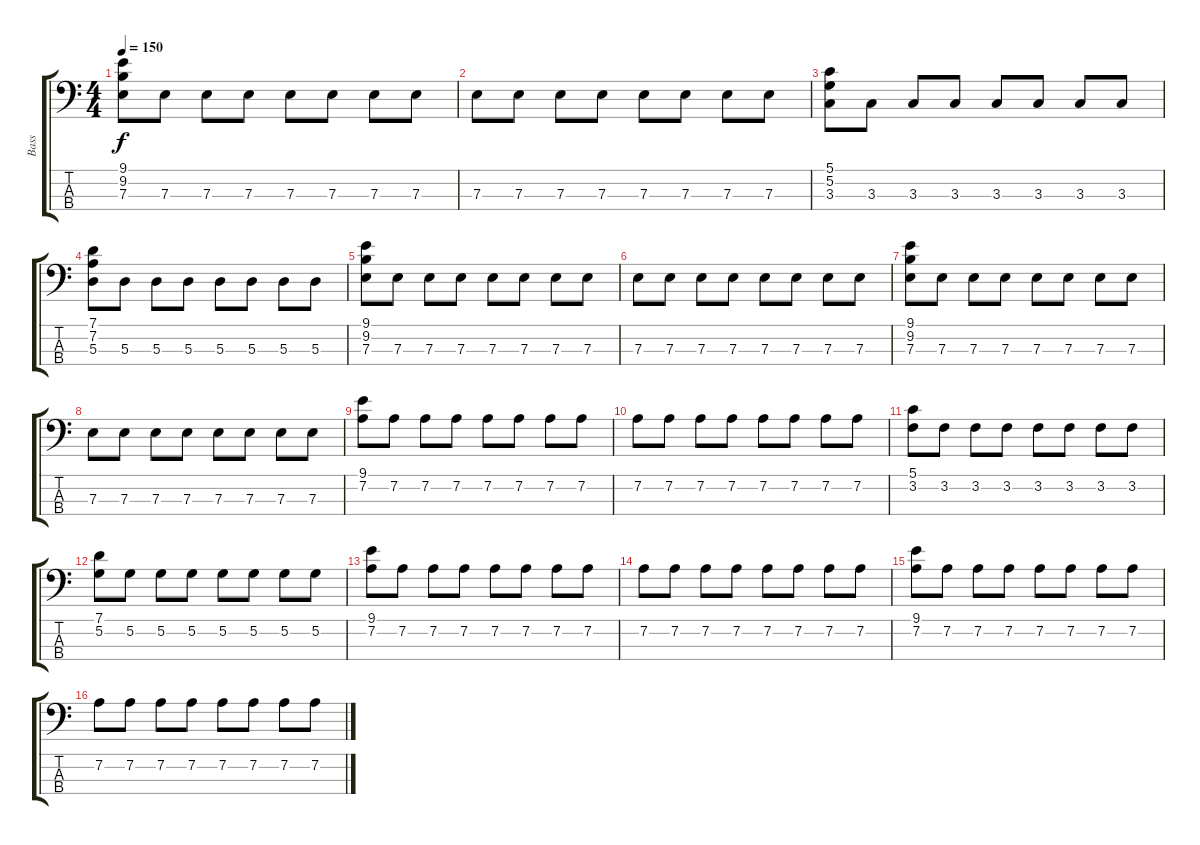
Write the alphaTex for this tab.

\track ("Bass" "Bass") {instrument electricbasspick}
\staff {score tabs}
\tuning (G2 D2 A1 E1) {hide}
\ts (4 4)
\tempo 150
\clef f4
\ks c
(9.1 9.2 7.3).8{dy f} 7.3.8 7.3.8 7.3.8 7.3.8 7.3.8 7.3.8 7.3.8 |
7.3.8 7.3.8 7.3.8 7.3.8 7.3.8 7.3.8 7.3.8 7.3.8 |
(5.1 5.2 3.3).8 3.3.8 3.3.8 3.3.8 3.3.8 3.3.8 3.3.8 3.3.8 |
(7.1 7.2 5.3).8 5.3.8 5.3.8 5.3.8 5.3.8 5.3.8 5.3.8 5.3.8 |
(9.1 9.2 7.3).8 7.3.8 7.3.8 7.3.8 7.3.8 7.3.8 7.3.8 7.3.8 |
7.3.8 7.3.8 7.3.8 7.3.8 7.3.8 7.3.8 7.3.8 7.3.8 |
(9.1 9.2 7.3).8 7.3.8 7.3.8 7.3.8 7.3.8 7.3.8 7.3.8 7.3.8 |
7.3.8 7.3.8 7.3.8 7.3.8 7.3.8 7.3.8 7.3.8 7.3.8 |
(9.1 7.2).8 7.2.8 7.2.8 7.2.8 7.2.8 7.2.8 7.2.8 7.2.8 |
7.2.8 7.2.8 7.2.8 7.2.8 7.2.8 7.2.8 7.2.8 7.2.8 |
(5.1 3.2).8 3.2.8 3.2.8 3.2.8 3.2.8 3.2.8 3.2.8 3.2.8 |
(7.1 5.2).8 5.2.8 5.2.8 5.2.8 5.2.8 5.2.8 5.2.8 5.2.8 |
(9.1 7.2).8 7.2.8 7.2.8 7.2.8 7.2.8 7.2.8 7.2.8 7.2.8 |
7.2.8 7.2.8 7.2.8 7.2.8 7.2.8 7.2.8 7.2.8 7.2.8 |
(9.1 7.2).8 7.2.8 7.2.8 7.2.8 7.2.8 7.2.8 7.2.8 7.2.8 |
7.2.8 7.2.8 7.2.8 7.2.8 7.2.8 7.2.8 7.2.8 7.2.8
